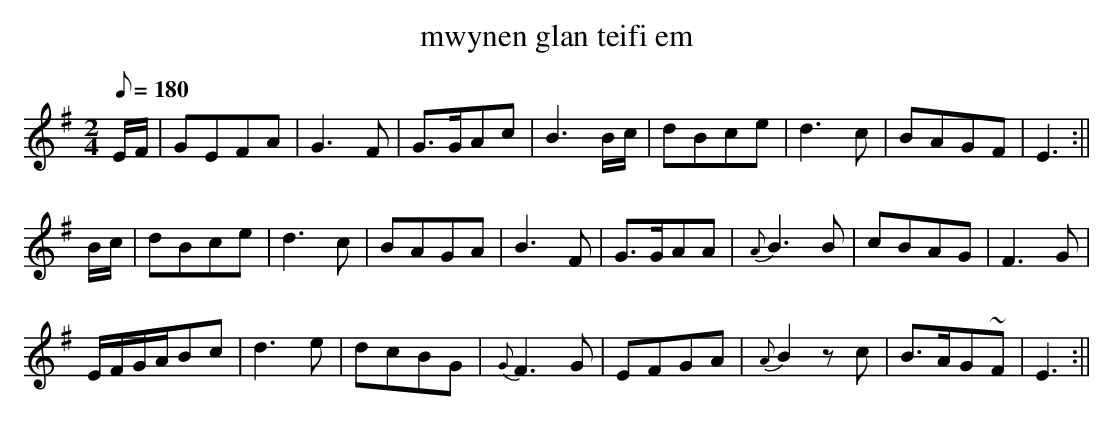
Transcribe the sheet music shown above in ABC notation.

X:1
T:mwynen glan teifi em
M:2/4
L:1/8
Q:1/8=180
K:Em
E/F/|GEFA|G3F|G>GAc|B3B/c/|dBce|d3c|BAGF|E3:||
B/c/|dBce|d3c|BAGA|B3F|G>GAA|{A}B3B|cBAG|F3G|
E/F/G/A/Bc|d3e|dcBG|{G}F3G|EFGA|{A}B2zc|B>AG~F|E3:||
